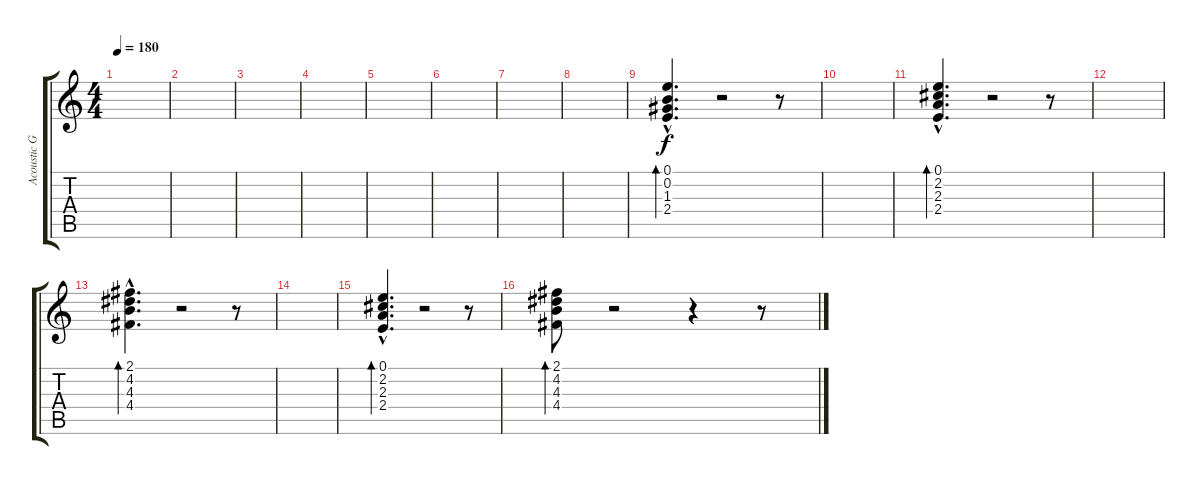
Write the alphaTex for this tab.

\track ("Acoustic Guitar" "Acoustic G") {instrument acousticguitarsteel}
\staff {score tabs}
\tuning (E4 B3 G3 D3 A2 E2) {hide}
\ts (4 4)
\tempo 180
\clef g2
\ks c
|
|
|
|
|
|
|
|
(0.1{hac} 0.2{hac} 1.3{hac} 2.4{hac}).4{d bd 120} r.2 r.8 |
|
(0.1{hac} 2.2{hac} 2.3{hac} 2.4{hac}).4{d bd 120} r.2 r.8 |
|
(2.1{hac} 4.2{hac} 4.3{hac} 4.4{hac}).4{d bd 120} r.2 r.8 |
|
(0.1{hac} 2.2{hac} 2.3{hac} 2.4{hac}).4{d bd 120} r.2 r.8 |
(2.1 4.2 4.3 4.4).8{bd 120} r.2 r.4 r.8
